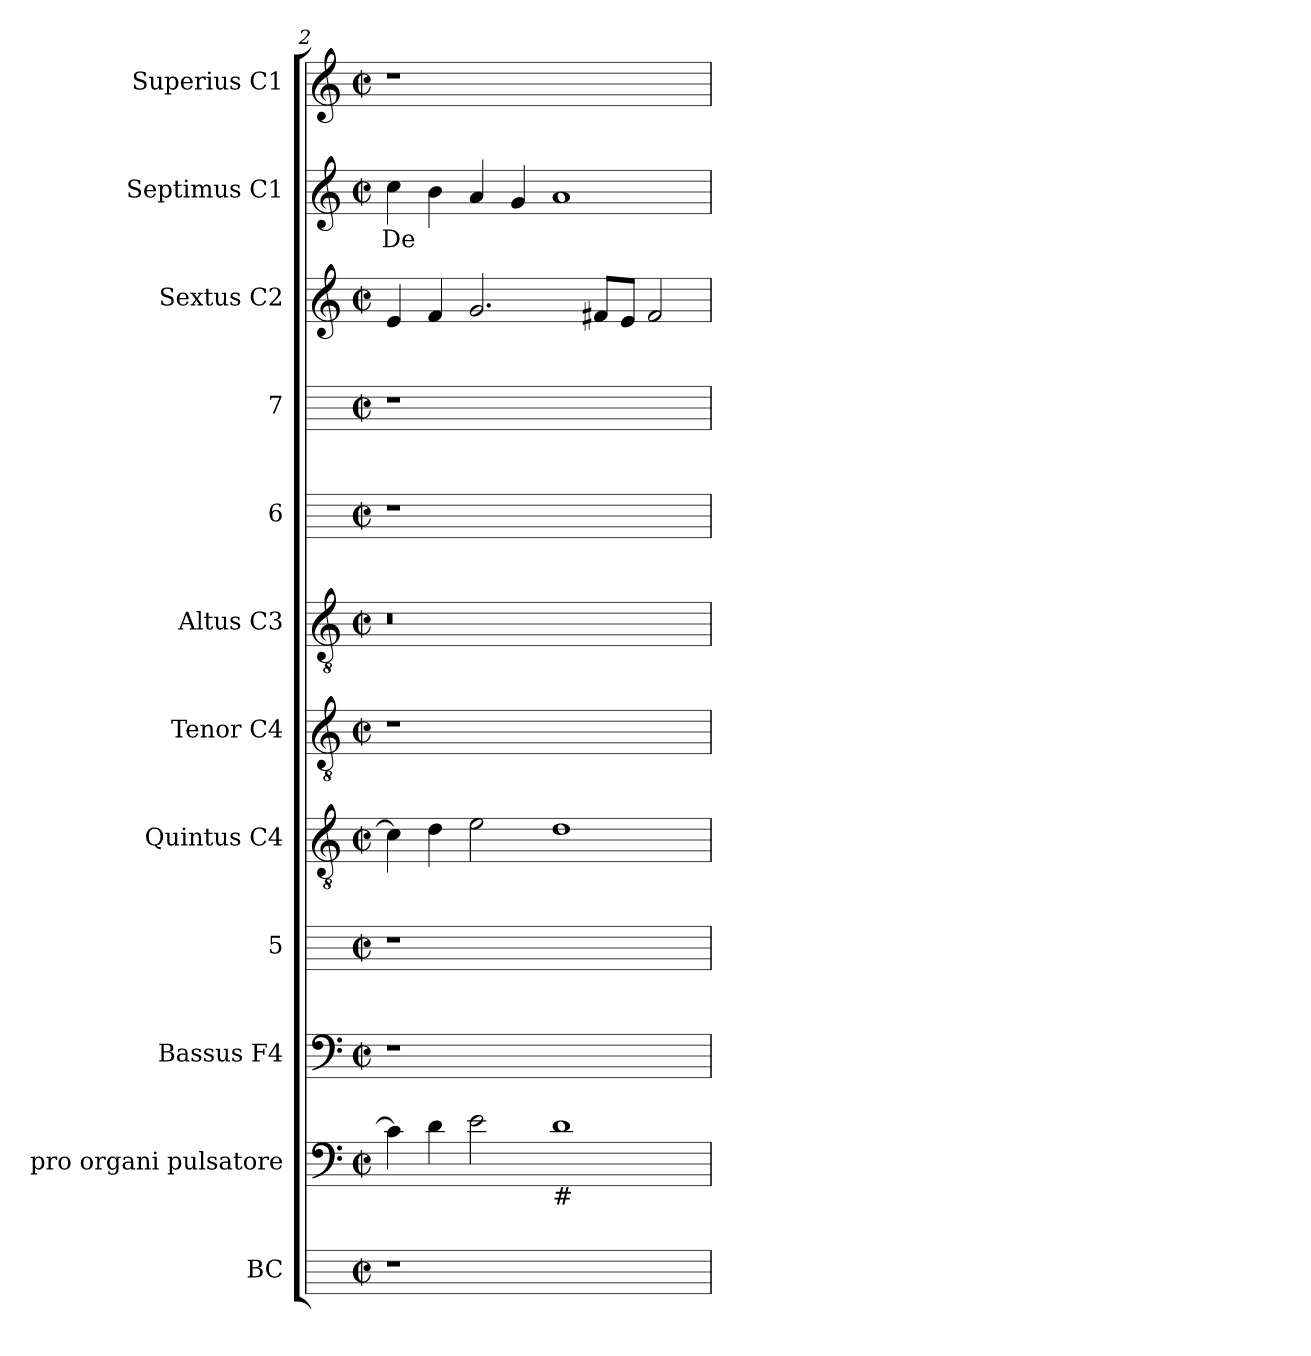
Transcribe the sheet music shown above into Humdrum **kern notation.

**kern	**kern	**kern	**kern	**kern	**text	**kern	**kern	**kern	**kern	**kern	**text	**kern	**text	**kern
*part12	*part11	*part10	*part9	*part8	*part8	*part7	*part6	*part5	*part4	*part3	*part3	*part2	*part2	*part1
*staff12	*staff11	*staff10	*staff9	*staff8	*staff8	*staff7	*staff6	*staff5	*staff4	*staff3	*staff3	*staff2	*staff2	*staff1
*I"BC	*I"pro organi  pulsatore	*I"Bassus  F4	*I"5	*I"Quintus  C4	*	*I"Tenor  C4	*I"Altus  C3	*I"6	*I"7	*I"Sextus  C2	*	*I"Septimus  C1	*	*I"Superius  C1
*I'BC	*	*I'B	*	*	*	*I'T	*I'A	*	*	*	*	*	*	*I'S
*	*clefF4	*clefF4	*	*clefGv2	*	*clefGv2	*clefGv2	*	*	*clefG2	*	*clefG2	*	*clefG2
*k[]	*k[]	*k[]	*k[]	*k[]	*	*k[]	*k[]	*k[]	*k[]	*k[]	*	*k[]	*	*k[]
*C:	*C:	*C:	*C:	*C:	*	*C:	*C:	*C:	*C:	*C:	*	*C:	*	*C:
*M2/2	*M2/2	*M2/2	*M2/2	*M2/2	*	*M2/2	*M2/2	*M2/2	*M2/2	*M2/2	*	*M2/2	*	*M2/2
*met(c|)	*met(c|)	*met(c|)	*met(c|)	*met(c|)	*	*met(c|)	*met(c|)	*met(c|)	*met(c|)	*met(c|)	*	*met(c|)	*	*met(c|)
=2	=2	=2	=2	=2	=2	=2	=2	=2	=2	=2	=2	=2	=2	=2
!	!	!	!	!	!LO:LY:b:cj	!	!	!	!	!	!LO:LY:b:cj	!	!LO:LY:b:cj	!
1r	4c\]	1r	1r	4c\]	--	1r	0r	1r	1r	4e/	--	4cc\	De-	1r
!	!	!	!	!	!LO:LY:b:cj	!	!	!	!	!	!LO:LY:b:cj	!	!LO:LY:b:cj	!
.	4d\	.	.	4d\	--	.	.	.	.	4f/	--	4b\	--	.
!	!	!	!	!	!LO:LY:b:cj	!	!	!	!	!	!LO:LY:b:cj	!	!LO:LY:b:cj	!
.	2e\	.	.	2e\	--	.	.	.	.	2.g/	--	4a/	--	.
!	!	!	!	!	!	!	!	!	!	!	!	!	!LO:LY:b:cj	!
.	.	.	.	.	.	.	.	.	.	.	.	4g/	--	.
!	!LO:TX:b:t=#	!	!	!	!	!	!	!	!	!	!	!	!	!
!	!	!	!	!	!LO:LY:b:cj	!	!	!	!	!	!	!	!LO:LY:b:cj	!
1ryy	1d	1ryy	1ryy	1d	--	1ryy	.	1ryy	1ryy	.	.	1a	--	1ryy
!	!	!	!	!	!	!	!	!	!	!	!LO:LY:b:cj	!	!	!
.	.	.	.	.	.	.	.	.	.	8f#X/L	--	.	.	.
!	!	!	!	!	!	!	!	!	!	!	!LO:LY:b:cj	!	!	!
.	.	.	.	.	.	.	.	.	.	8e/J	--	.	.	.
!	!	!	!	!	!	!	!	!	!	!	!LO:LY:b:cj	!	!	!
.	.	.	.	.	.	.	.	.	.	2f#/	--	.	.	.
=	=	=	=	=	=	=	=	=	=	=	=	=	=	=
*-	*-	*-	*-	*-	*-	*-	*-	*-	*-	*-	*-	*-	*-	*-
